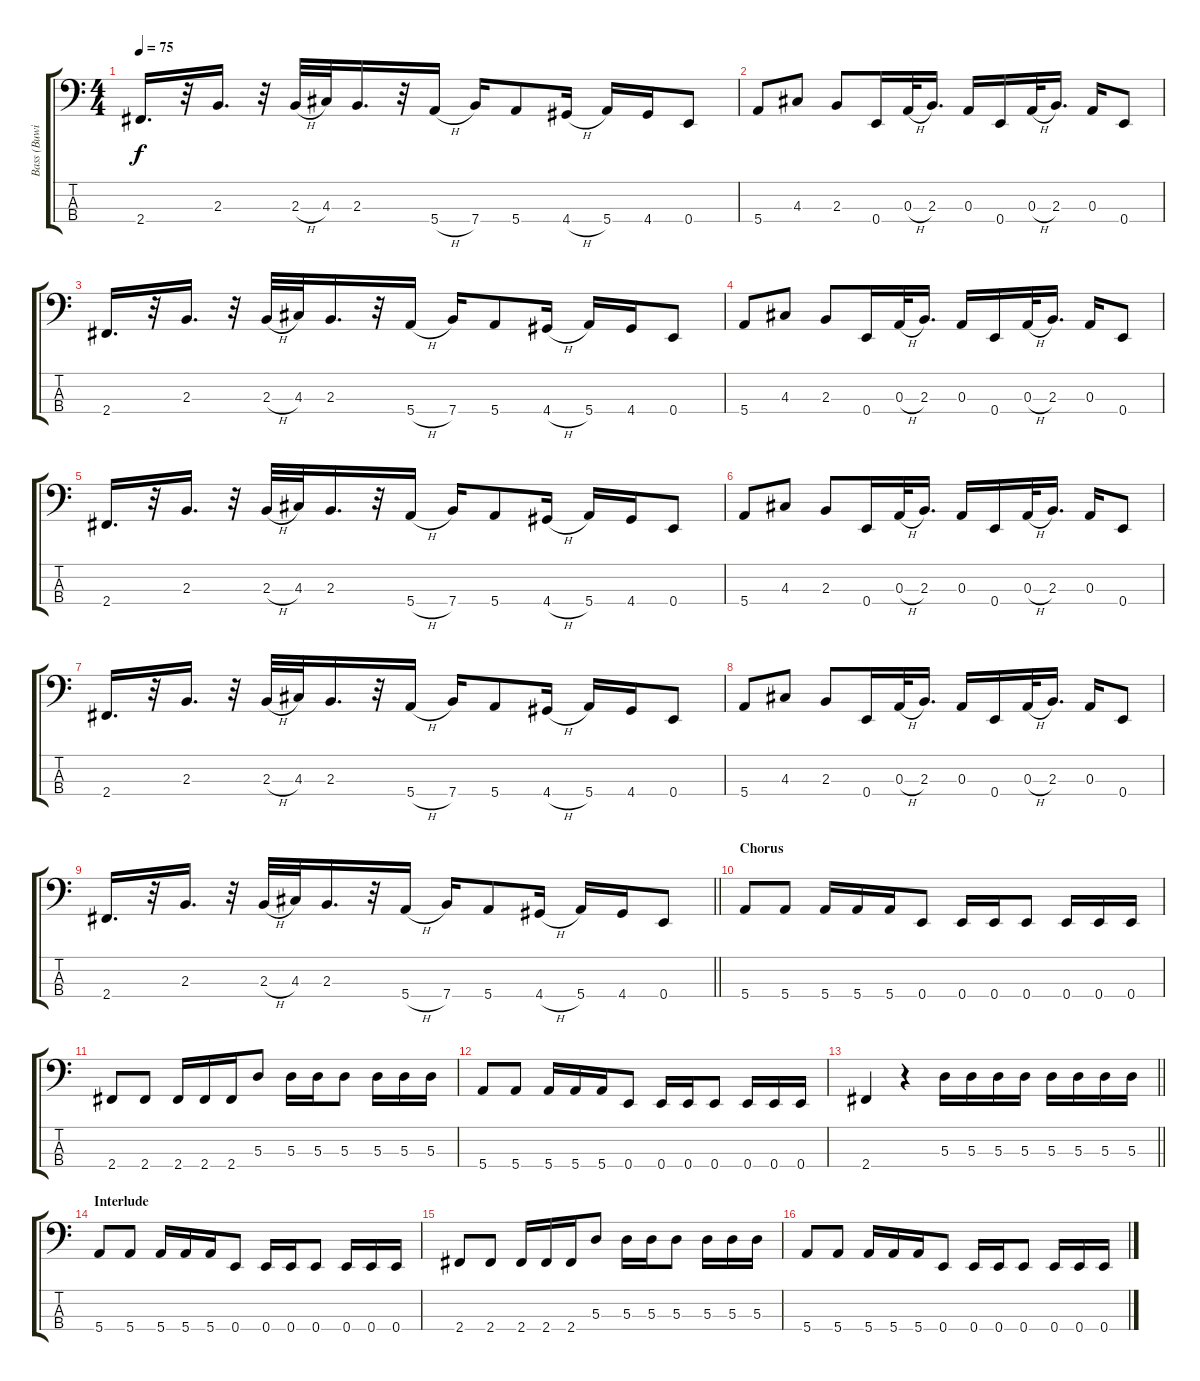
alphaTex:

\track ("Bass (Buwi)" "Bass (Buwi") {instrument electricbassfinger}
\staff {score tabs}
\tuning (G2 D2 A1 E1) {hide}
\ts (4 4)
\tempo 75
\clef f4
\ks c
2.4.16{d dy f} r.32 2.3.16{d} r.32 2.3{h}.32 4.3.32 2.3.16{d} r.32 5.4{h}.16 7.4.16 5.4.8 4.4{h}.16 5.4.16 4.4.16 0.4.8 |
5.4.8 4.3.8 2.3.8 0.4.16 0.3{h}.32 2.3.16{d} 0.3.16 0.4.16 0.3{h}.32 2.3.16{d} 0.3.16 0.4.8 |
2.4.16{d} r.32 2.3.16{d} r.32 2.3{h}.32 4.3.32 2.3.16{d} r.32 5.4{h}.16 7.4.16 5.4.8 4.4{h}.16 5.4.16 4.4.16 0.4.8 |
5.4.8 4.3.8 2.3.8 0.4.16 0.3{h}.32 2.3.16{d} 0.3.16 0.4.16 0.3{h}.32 2.3.16{d} 0.3.16 0.4.8 |
2.4.16{d} r.32 2.3.16{d} r.32 2.3{h}.32 4.3.32 2.3.16{d} r.32 5.4{h}.16 7.4.16 5.4.8 4.4{h}.16 5.4.16 4.4.16 0.4.8 |
5.4.8 4.3.8 2.3.8 0.4.16 0.3{h}.32 2.3.16{d} 0.3.16 0.4.16 0.3{h}.32 2.3.16{d} 0.3.16 0.4.8 |
2.4.16{d} r.32 2.3.16{d} r.32 2.3{h}.32 4.3.32 2.3.16{d} r.32 5.4{h}.16 7.4.16 5.4.8 4.4{h}.16 5.4.16 4.4.16 0.4.8 |
5.4.8 4.3.8 2.3.8 0.4.16 0.3{h}.32 2.3.16{d} 0.3.16 0.4.16 0.3{h}.32 2.3.16{d} 0.3.16 0.4.8 |
\barLineRight lightlight
2.4.16{d} r.32 2.3.16{d} r.32 2.3{h}.32 4.3.32 2.3.16{d} r.32 5.4{h}.16 7.4.16 5.4.8 4.4{h}.16 5.4.16 4.4.16 0.4.8 |
\section ("" "Chorus")
5.4.8 5.4.8 5.4.16 5.4.16 5.4.16 0.4.8 0.4.16 0.4.16 0.4.8 0.4.16 0.4.16 0.4.16 |
2.4.8 2.4.8 2.4.16 2.4.16 2.4.16 5.3.8 5.3.16 5.3.16 5.3.8 5.3.16 5.3.16 5.3.16 |
5.4.8 5.4.8 5.4.16 5.4.16 5.4.16 0.4.8 0.4.16 0.4.16 0.4.8 0.4.16 0.4.16 0.4.16 |
\barLineRight lightlight
2.4.4 r.4 5.3.16 5.3.16 5.3.16 5.3.16 5.3.16 5.3.16 5.3.16 5.3.16 |
\section ("" "Interlude")
5.4.8 5.4.8 5.4.16 5.4.16 5.4.16 0.4.8 0.4.16 0.4.16 0.4.8 0.4.16 0.4.16 0.4.16 |
2.4.8 2.4.8 2.4.16 2.4.16 2.4.16 5.3.8 5.3.16 5.3.16 5.3.8 5.3.16 5.3.16 5.3.16 |
5.4.8 5.4.8 5.4.16 5.4.16 5.4.16 0.4.8 0.4.16 0.4.16 0.4.8 0.4.16 0.4.16 0.4.16
